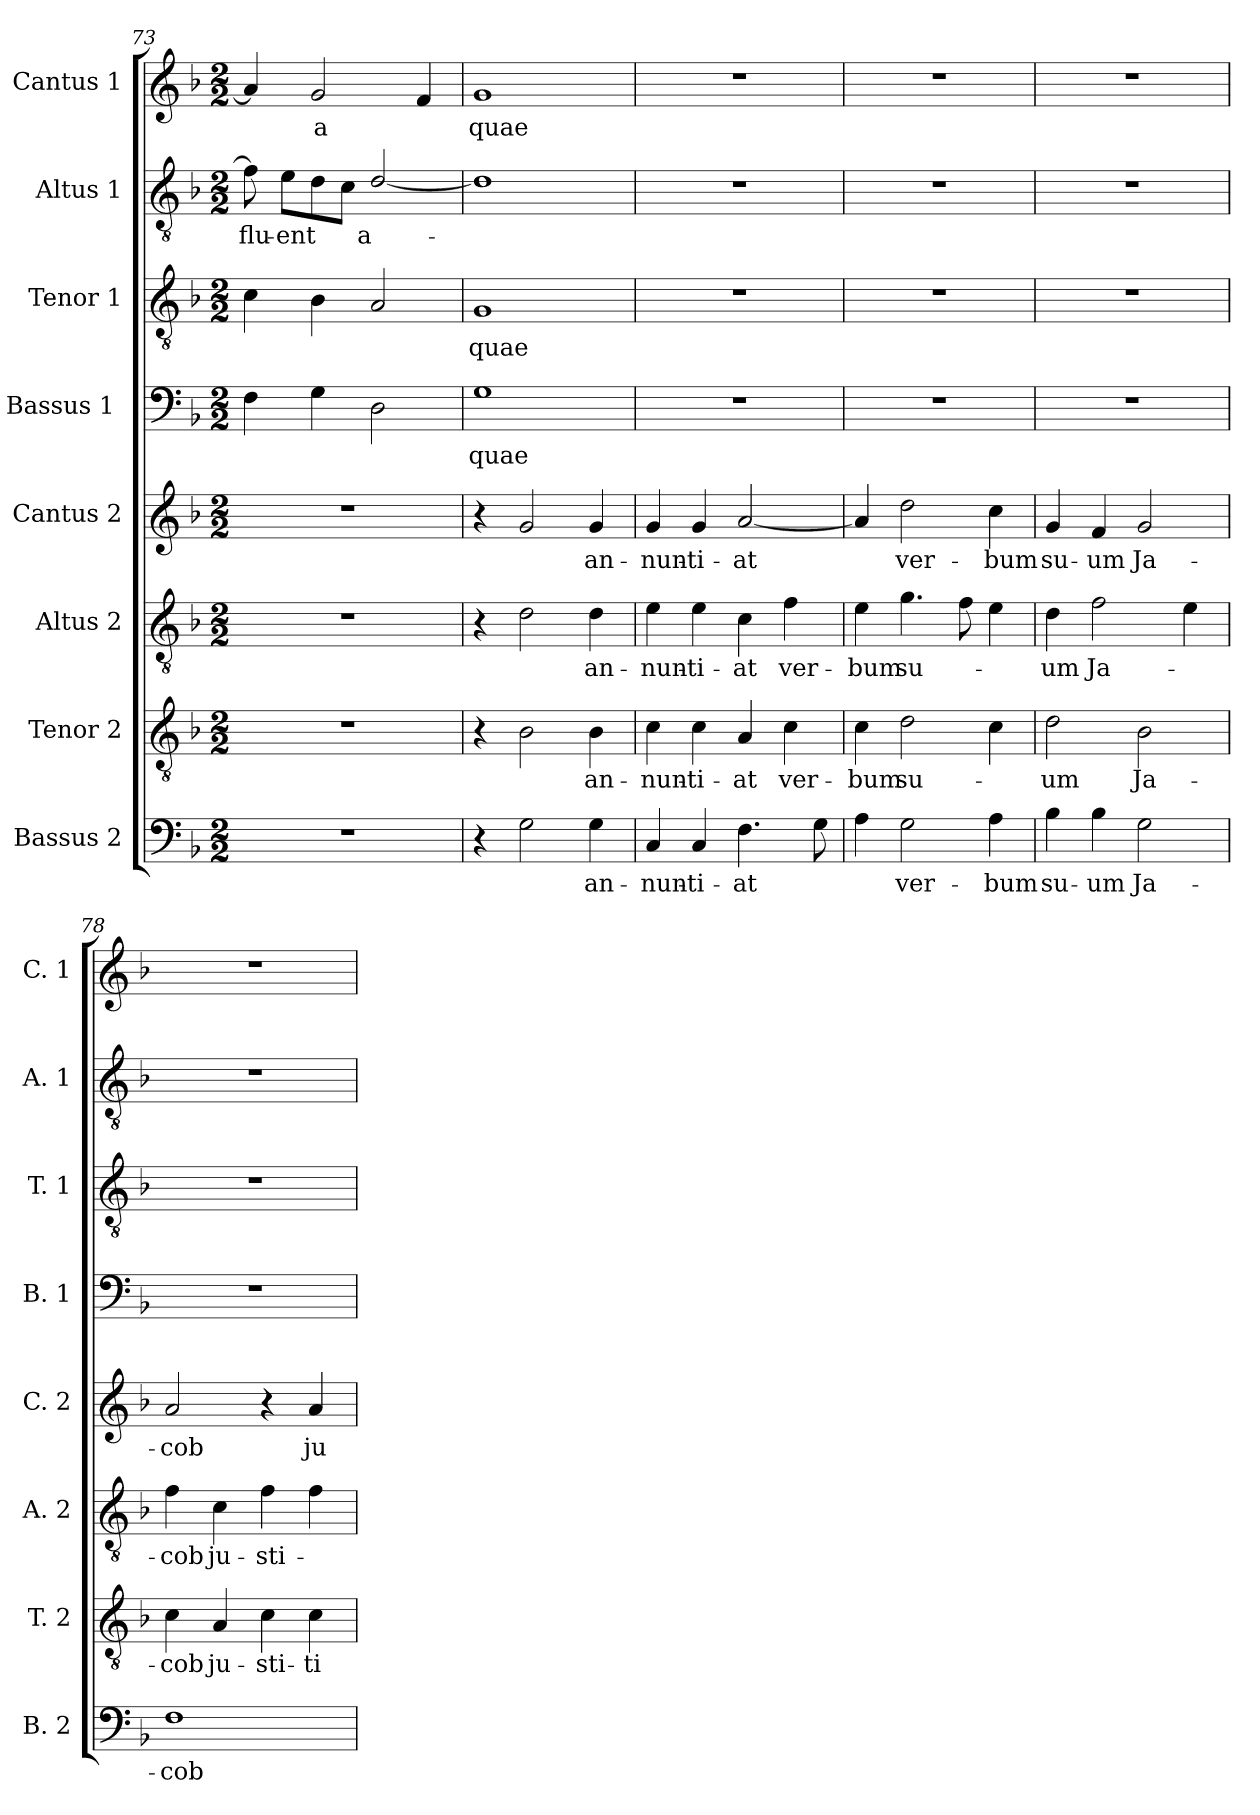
**kern	**text	**kern	**text	**kern	**text	**kern	**text	**kern	**text	**kern	**text	**kern	**text	**kern	**text
*part8	*part8	*part7	*part7	*part6	*part6	*part5	*part5	*part4	*part4	*part3	*part3	*part2	*part2	*part1	*part1
*staff8	*staff8	*staff7	*staff7	*staff6	*staff6	*staff5	*staff5	*staff4	*staff4	*staff3	*staff3	*staff2	*staff2	*staff1	*staff1
*I"Bassus 2	*	*I"Tenor 2	*	*I"Altus 2	*	*I"Cantus 2	*	*I"Bassus 1 	*	*I"Tenor 1	*	*I"Altus 1	*	*I"Cantus 1	*
*I'B. 2	*	*I'T. 2	*	*I'A. 2	*	*I'C. 2	*	*I'B. 1	*	*I'T. 1	*	*I'A. 1	*	*I'C. 1	*
*clefF4	*	*clefGv2	*	*clefGv2	*	*clefG2	*	*clefF4	*	*clefGv2	*	*clefGv2	*	*clefG2	*
*k[b-]	*	*k[b-]	*	*k[b-]	*	*k[b-]	*	*k[b-]	*	*k[b-]	*	*k[b-]	*	*k[b-]	*
*F:	*	*F:	*	*F:	*	*F:	*	*F:	*	*F:	*	*F:	*	*F:	*
*M2/2	*	*M2/2	*	*M2/2	*	*M2/2	*	*M2/2	*	*M2/2	*	*M2/2	*	*M2/2	*
=73	=73	=73	=73	=73	=73	=73	=73	=73	=73	=73	=73	=73	=73	=73	=73
1r	.	1r	.	1r	.	1r	.	4F\	.	4c\	.	8f\]	flu-	4a/]	.
.	.	.	.	.	.	.	.	.	.	.	.	8e\L	ent	.	.
.	.	.	.	.	.	.	.	4G\	.	4B-\	.	8d\	.	2g/	a
.	.	.	.	.	.	.	.	.	.	.	.	8c\J	.	.	.
.	.	.	.	.	.	.	.	2D\	.	2A/	.	[2d/	a-	.	.
.	.	.	.	.	.	.	.	.	.	.	.	.	.	4f/	.
=74	=74	=74	=74	=74	=74	=74	=74	=74	=74	=74	=74	=74	=74	=74	=74
4r	.	4r	.	4r	.	4r	.	1G	quae	1G	quae	1d]	.	1g	quae
2G\	.	2B-\	.	2d\	.	2g/	.	.	.	.	.	.	.	.	.
4G\	an-	4B-\	an-	4d\	an-	4g/	an-	.	.	.	.	.	.	.	.
=75	=75	=75	=75	=75	=75	=75	=75	=75	=75	=75	=75	=75	=75	=75	=75
4C/	nun-	4c\	nun-	4e\	nun-	4g/	nun-	1r	.	1r	.	1r	.	1r	.
4C/	ti-	4c\	ti-	4e\	ti-	4g/	ti-	.	.	.	.	.	.	.	.
4.F\	at	4A/	at	4c\	at	[2a/	at	.	.	.	.	.	.	.	.
.	.	4c\	ver-	4f\	ver-	.	.	.	.	.	.	.	.	.	.
8G\	.	.	.	.	.	.	.	.	.	.	.	.	.	.	.
=76	=76	=76	=76	=76	=76	=76	=76	=76	=76	=76	=76	=76	=76	=76	=76
4A\	.	4c\	bum	4e\	bum	4a/]	.	1r	.	1r	.	1r	.	1r	.
2G\	ver-	2d\	su-	4.g\	su-	2dd\	ver-	.	.	.	.	.	.	.	.
.	.	.	.	8f\	.	.	.	.	.	.	.	.	.	.	.
4A\	bum	4c\	.	4e\	.	4cc\	bum	.	.	.	.	.	.	.	.
=77	=77	=77	=77	=77	=77	=77	=77	=77	=77	=77	=77	=77	=77	=77	=77
4B-\	su-	2d\	um	4d\	um	4g/	su-	1r	.	1r	.	1r	.	1r	.
4B-\	um	.	.	2f\	Ja-	4f/	um	.	.	.	.	.	.	.	.
2G\	Ja-	2B-\	Ja-	.	.	2g/	Ja-	.	.	.	.	.	.	.	.
.	.	.	.	4e\	.	.	.	.	.	.	.	.	.	.	.
=78	=78	=78	=78	=78	=78	=78	=78	=78	=78	=78	=78	=78	=78	=78	=78
1F	cob	4c\	cob	4f\	cob	2a/	cob	1r	.	1r	.	1r	.	1r	.
.	.	4A/	ju-	4c\	ju-	.	.	.	.	.	.	.	.	.	.
.	.	4c\	sti-	4f\	sti-	4r	.	.	.	.	.	.	.	.	.
.	.	4c\	ti-	4f\	.	4a/	ju-	.	.	.	.	.	.	.	.
=	=	=	=	=	=	=	=	=	=	=	=	=	=	=	=
*-	*-	*-	*-	*-	*-	*-	*-	*-	*-	*-	*-	*-	*-	*-	*-
